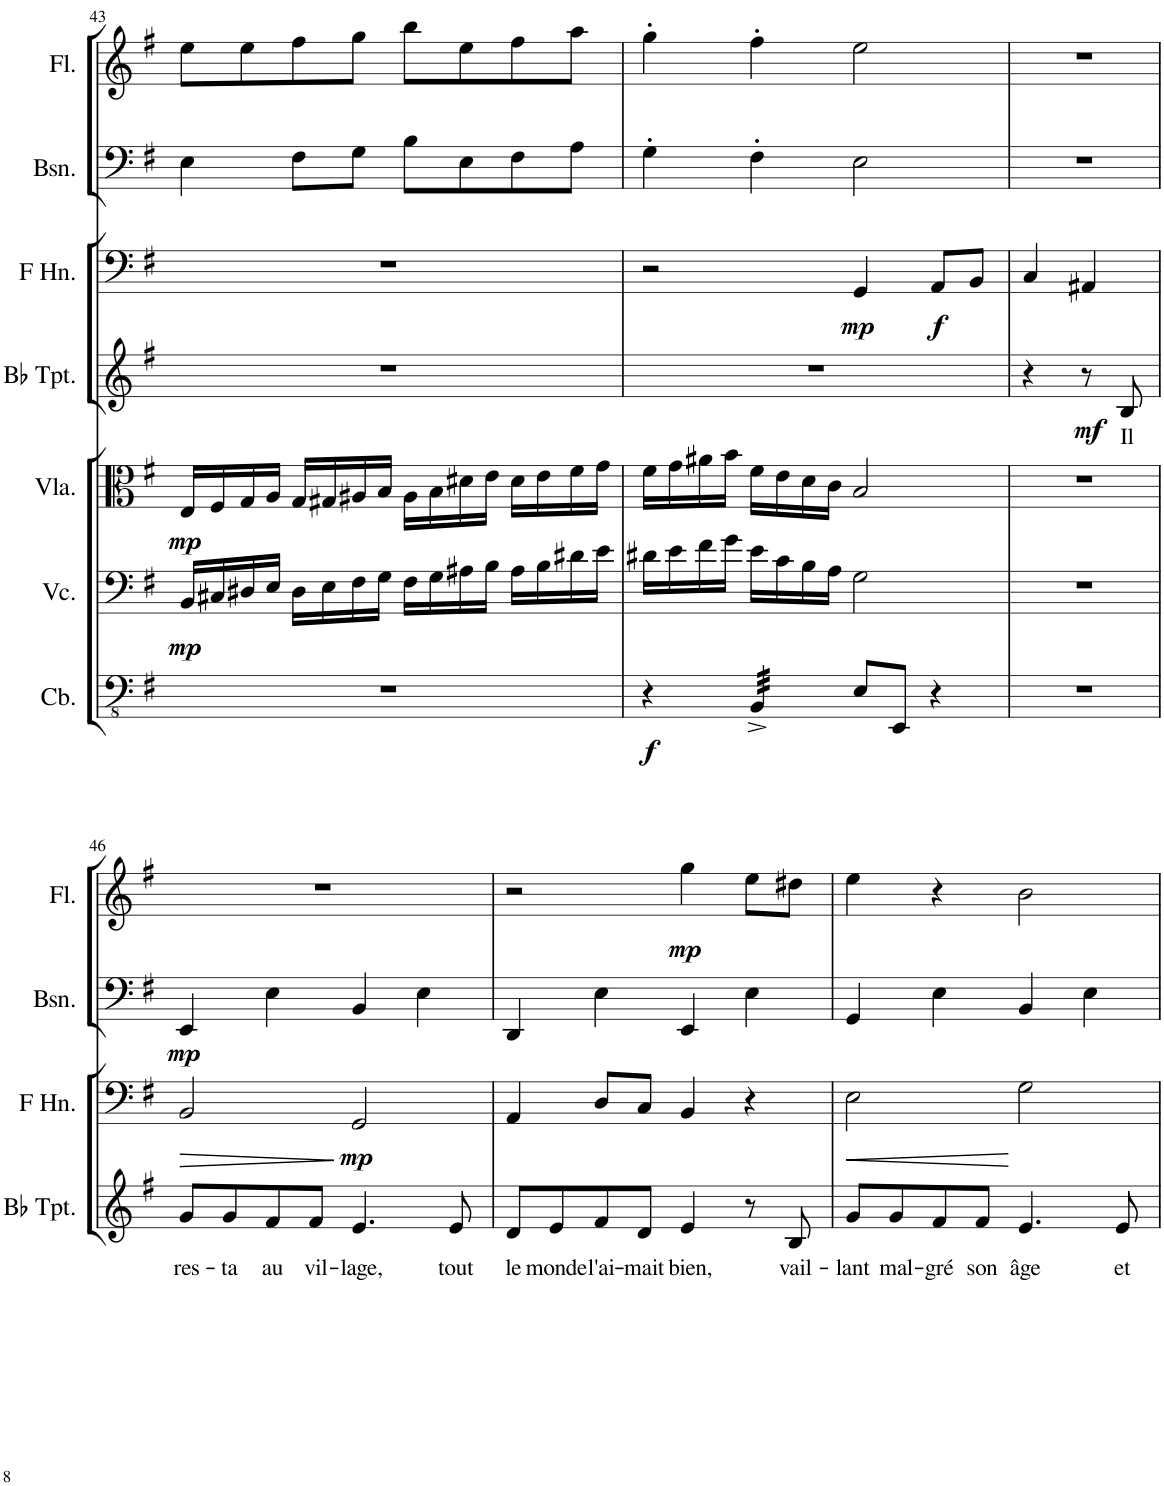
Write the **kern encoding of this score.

**kern	**dynam	**kern	**dynam	**kern	**dynam	**kern	**text	**dynam	**kern	**dynam	**kern	**dynam	**kern	**dynam
*part7	*part7	*part6	*part6	*part5	*part5	*part4	*part4	*part4	*part3	*part3	*part2	*part2	*part1	*part1
*staff7	*staff7	*staff6	*staff6	*staff5	*staff5	*staff4	*staff4	*staff4	*staff3	*staff3	*staff2	*staff2	*staff1	*staff1
*I"Contrabasses	*	*I"Violoncellos	*	*I"Violas	*	*I"Trumpets in Bb	*	*	*I"Horns in F	*	*I"Bassoons	*	*I"Flutes	*
*I'Cb.	*	*I'Vc.	*	*I'Vla.	*	*	*	*	*	*	*I'Bsn.	*	*I'Fl.	*
!!LO:PB:g=z
*clefFv4	*	*clefF4	*	*clefC3	*	*clefG2	*	*	*clefF4	*	*clefF4	*	*clefG2	*
*ITrd7c12	*	*	*	*	*	*ITrd1c2	*	*	*ITrd4c7	*	*	*	*	*
*k[f#]	*	*k[f#]	*	*k[f#]	*	*k[f#]	*	*	*k[f#]	*	*k[f#]	*	*k[f#]	*
*M4/4	*	*M4/4	*	*M4/4	*	*M4/4	*	*	*M4/4	*	*M4/4	*	*M4/4	*
=43	=43	=43	=43	=43	=43	=43	=43	=43	=43	=43	=43	=43	=43	=43
!	!	!	!LO:DY:b	!	!LO:DY:b	!	!	!	!	!	!	!	!	!
1r	.	16BB/LL	mp	16E/LL	mp	1r	.	.	1r	.	4E\	.	8ee\L	.
.	.	16C#X/	.	16F#/	.	.	.	.	.	.	.	.	.	.
.	.	16D#X/	.	16G/	.	.	.	.	.	.	.	.	8ee\	.
.	.	16E/JJ	.	16A/JJ	.	.	.	.	.	.	.	.	.	.
.	.	16D#\LL	.	16G/LL	.	.	.	.	.	.	8F#\L	.	8ff#\	.
.	.	16E\	.	16G#X/	.	.	.	.	.	.	.	.	.	.
.	.	16F#\	.	16A#X/	.	.	.	.	.	.	8G\J	.	8gg\J	.
.	.	16G\JJ	.	16B/JJ	.	.	.	.	.	.	.	.	.	.
.	.	16F#\LL	.	16A#\LL	.	.	.	.	.	.	8B\L	.	8bb\L	.
.	.	16G\	.	16B\	.	.	.	.	.	.	.	.	.	.
.	.	16A#X\	.	16d#X\	.	.	.	.	.	.	8E\	.	8ee\	.
.	.	16B\JJ	.	16e\JJ	.	.	.	.	.	.	.	.	.	.
.	.	16A#\LL	.	16d#\LL	.	.	.	.	.	.	8F#\	.	8ff#\	.
.	.	16B\	.	16e\	.	.	.	.	.	.	.	.	.	.
.	.	16d#X\	.	16f#\	.	.	.	.	.	.	8A\J	.	8aa\J	.
.	.	16e\JJ	.	16g\JJ	.	.	.	.	.	.	.	.	.	.
=44	=44	=44	=44	=44	=44	=44	=44	=44	=44	=44	=44	=44	=44	=44
!	!LO:DY:b	!	!	!	!	!	!	!	!	!	!	!	!	!
4r	f	16d#X\LL	.	16f#\LL	.	1r	.	.	2r	.	4G'\	.	4gg'\	.
.	.	16e\	.	16g\	.	.	.	.	.	.	.	.	.	.
.	.	16f#\	.	16a#X\	.	.	.	.	.	.	.	.	.	.
.	.	16g\JJ	.	16b\JJ	.	.	.	.	.	.	.	.	.	.
*tremolo	*	*	*	*	*	*	*	*	*	*	*	*	*	*
32BBB^/LLL	.	16e\LL	.	16f#\LL	.	.	.	.	.	.	4F#'\	.	4ff#'\	.
32BBB^/	.	.	.	.	.	.	.	.	.	.	.	.	.	.
32BBB^/	.	16c\	.	16e\	.	.	.	.	.	.	.	.	.	.
32BBB^/	.	.	.	.	.	.	.	.	.	.	.	.	.	.
32BBB^/	.	16B\	.	16d\	.	.	.	.	.	.	.	.	.	.
32BBB^/	.	.	.	.	.	.	.	.	.	.	.	.	.	.
32BBB^/	.	16A\JJ	.	16c\JJ	.	.	.	.	.	.	.	.	.	.
32BBB^/JJJ	.	.	.	.	.	.	.	.	.	.	.	.	.	.
*Xtremolo	*	*	*	*	*	*	*	*	*	*	*	*	*	*
!	!	!	!	!	!	!	!	!	!	!LO:DY:b	!	!	!	!
8EE/L	.	2G\	.	2B/	.	.	.	.	4GG/	mp	2E\	.	2ee\	.
8EEE/J	.	.	.	.	.	.	.	.	.	.	.	.	.	.
!	!	!	!	!	!	!	!	!	!	!LO:DY:b	!	!	!	!
4r	.	.	.	.	.	.	.	.	8AA/L	f	.	.	.	.
.	.	.	.	.	.	.	.	.	8BB/J	.	.	.	.	.
=45	=45	=45	=45	=45	=45	=45	=45	=45	=45	=45	=45	=45	=45	=45
1r	.	1r	.	1r	.	4r	.	.	4C/	.	1r	.	1r	.
.	.	.	.	.	.	8r	.	.	4AA#X/	.	.	.	.	.
!	!	!	!	!	!	!	!LO:LY:b	!LO:DY:b	!	!	!	!	!	!
.	.	.	.	.	.	8B/	Il	mf	.	.	.	.	.	.
.	.	.	.	.	.	2ryy	.	.	2ryy	.	.	.	.	.
!!LO:LB:g=z
=46	=46	=46	=46	=46	=46	=46	=46	=46	=46	=46	=46	=46	=46	=46
!	!	!	!	!	!	!	!LO:LY:b	!	!	!LO:HP:b	!	!LO:DY:b	!	!
1r	.	1r	.	1r	.	8g/L	res-	.	2BB/	>	4EE/	mp	1r	.
!	!	!	!	!	!	!	!LO:LY:b	!	!	!	!	!	!	!
.	.	.	.	.	.	8g/	-ta	.	.	.	.	.	.	.
!	!	!	!	!	!	!	!LO:LY:b	!	!	!	!	!	!	!
.	.	.	.	.	.	8f#/	au	.	.	.	4E\	.	.	.
!	!	!	!	!	!	!	!LO:LY:b	!	!	!	!	!	!	!
.	.	.	.	.	.	8f#/J	vil-	.	.	.	.	.	.	.
!	!	!	!	!	!	!	!LO:LY:b	!	!	!LO:DY:n=1:b	!	!	!	!
.	.	.	.	.	.	4.e/	-lage,	.	2GG/	] mp	4BB/	.	.	.
.	.	.	.	.	.	.	.	.	.	.	4E\	.	.	.
!	!	!	!	!	!	!	!LO:LY:b	!	!	!	!	!	!	!
.	.	.	.	.	.	8e/	tout	.	.	.	.	.	.	.
=47	=47	=47	=47	=47	=47	=47	=47	=47	=47	=47	=47	=47	=47	=47
!	!	!	!	!	!	!	!LO:LY:b	!	!	!	!	!	!	!
1r	.	1r	.	1r	.	8d/L	le	.	4AA/	.	4DD/	.	2r	.
!	!	!	!	!	!	!	!LO:LY:b	!	!	!	!	!	!	!
.	.	.	.	.	.	8e/	monde	.	.	.	.	.	.	.
!	!	!	!	!	!	!	!LO:LY:b	!	!	!	!	!	!	!
.	.	.	.	.	.	8f#/	l'ai-	.	8D/L	.	4E\	.	.	.
!	!	!	!	!	!	!	!LO:LY:b	!	!	!	!	!	!	!
.	.	.	.	.	.	8d/J	-mait	.	8C/J	.	.	.	.	.
!	!	!	!	!	!	!	!LO:LY:b	!	!	!	!	!	!	!LO:DY:b
.	.	.	.	.	.	4e/	bien,	.	4BB/	.	4EE/	.	4gg\	mp
.	.	.	.	.	.	8r	.	.	4r	.	4E\	.	8ee\L	.
!	!	!	!	!	!	!	!LO:LY:b	!	!	!	!	!	!	!
.	.	.	.	.	.	8B/	vail-	.	.	.	.	.	8dd#X\J	.
=48	=48	=48	=48	=48	=48	=48	=48	=48	=48	=48	=48	=48	=48	=48
!	!	!	!	!	!	!	!LO:LY:b	!	!	!LO:HP:b	!	!	!	!
1r	.	1r	.	1r	.	8g/L	-lant	.	2E\	<	4GG/	.	4ee\	.
!	!	!	!	!	!	!	!LO:LY:b	!	!	!	!	!	!	!
.	.	.	.	.	.	8g/	mal-	.	.	.	.	.	.	.
!	!	!	!	!	!	!	!LO:LY:b	!	!	!	!	!	!	!
.	.	.	.	.	.	8f#/	-gré	.	.	.	4E\	.	4r	.
!	!	!	!	!	!	!	!LO:LY:b	!	!	!	!	!	!	!
.	.	.	.	.	.	8f#/J	son	.	.	.	.	.	.	.
!	!	!	!	!	!	!	!LO:LY:b	!	!	!	!	!	!	!
.	.	.	.	.	.	4.e/	âge	.	2G\	[	4BB/	.	2b\	.
.	.	.	.	.	.	.	.	.	.	.	4E\	.	.	.
!	!	!	!	!	!	!	!LO:LY:b	!	!	!	!	!	!	!
.	.	.	.	.	.	8e/	et	.	.	.	.	.	.	.
=	=	=	=	=	=	=	=	=	=	=	=	=	=	=
*-	*-	*-	*-	*-	*-	*-	*-	*-	*-	*-	*-	*-	*-	*-
